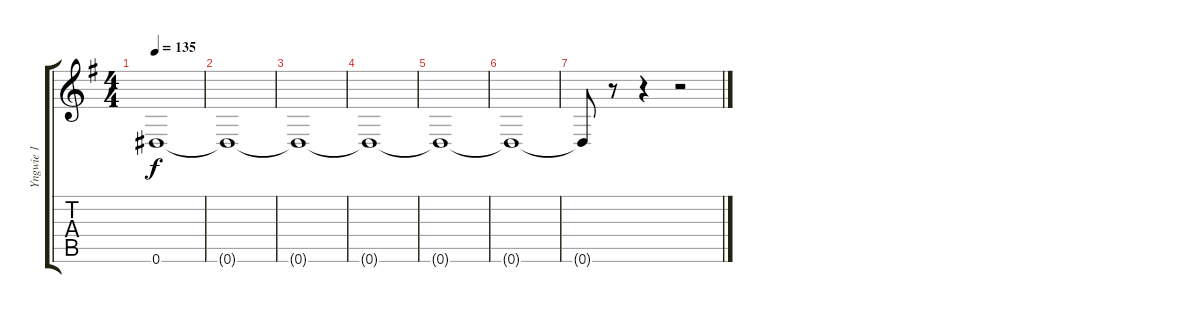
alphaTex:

\track ("Yngwie 1" "Yngwie 1") {instrument overdrivenguitar}
\staff {score tabs}
\tuning (Eb4 Bb3 Gb3 Db3 Ab2 Eb2) {hide}
\ts (4 4)
\tempo 135
\clef g2
\ks eminor
0.6{t}.1{dy f} |
0.6{t}.1 |
0.6{t}.1 |
0.6{t}.1 |
0.6{t}.1 |
0.6{t}.1 |
0.6{t}.8 r.8 r.4 r.2
